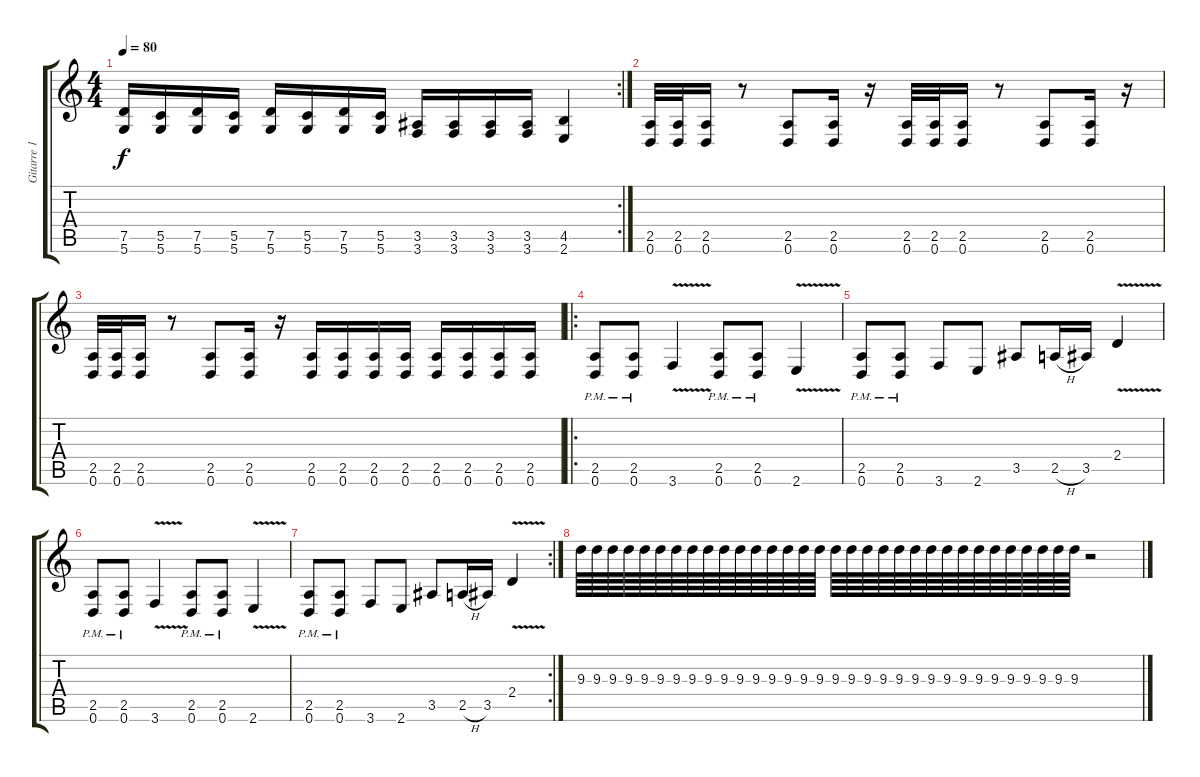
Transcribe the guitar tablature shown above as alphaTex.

\track ("Gitarre 1" "Gitarre 1") {instrument overdrivenguitar}
\staff {score tabs}
\tuning (D4 A3 F3 C3 G2 D2) {hide}
\rc 2
\ts (4 4)
\tempo 80
\clef g2
\ks c
(7.5 5.6).16{dy f} (5.5 5.6).16 (7.5 5.6).16 (5.5 5.6).16 (7.5 5.6).16 (5.5 5.6).16 (7.5 5.6).16 (5.5 5.6).16 (3.5 3.6).16 (3.5 3.6).16 (3.5 3.6).16 (3.5 3.6).16 (4.5 2.6).4 |
(2.5 0.6).32 (2.5 0.6).32 (2.5 0.6).16 r.8 (2.5 0.6).8 (2.5 0.6).16 r.16 (2.5 0.6).32 (2.5 0.6).32 (2.5 0.6).16 r.8 (2.5 0.6).8 (2.5 0.6).16 r.16 |
(2.5 0.6).32 (2.5 0.6).32 (2.5 0.6).16 r.8 (2.5 0.6).8 (2.5 0.6).16 r.16 (2.5 0.6).16 (2.5 0.6).16 (2.5 0.6).16 (2.5 0.6).16 (2.5 0.6).16 (2.5 0.6).16 (2.5 0.6).16 (2.5 0.6).16 |
\ro
(2.5{pm} 0.6{pm}).8 (2.5{pm} 0.6{pm}).8 3.6{v}.4 (2.5{pm} 0.6{pm}).8 (2.5{pm} 0.6{pm}).8 2.6{v}.4 |
(2.5{pm} 0.6{pm}).8 (2.5{pm} 0.6{pm}).8 3.6.8 2.6.8 3.5.8 2.5{h}.16 3.5.16 2.4{v}.4 |
(2.5{pm} 0.6{pm}).8 (2.5{pm} 0.6{pm}).8 3.6{v}.4 (2.5{pm} 0.6{pm}).8 (2.5{pm} 0.6{pm}).8 2.6{v}.4 |
\rc 2
(2.5{pm} 0.6{pm}).8 (2.5{pm} 0.6{pm}).8 3.6.8 2.6.8 3.5.8 2.5{h}.16 3.5.16 2.4{v}.4 |
9.3.64 9.3.64 9.3.64 9.3.64 9.3.64 9.3.64 9.3.64 9.3.64 9.3.64 9.3.64 9.3.64 9.3.64 9.3.64 9.3.64 9.3.64 9.3.64 9.3.64 9.3.64 9.3.64 9.3.64 9.3.64 9.3.64 9.3.64 9.3.64 9.3.64 9.3.64 9.3.64 9.3.64 9.3.64 9.3.64 9.3.64 9.3.64 r.2
